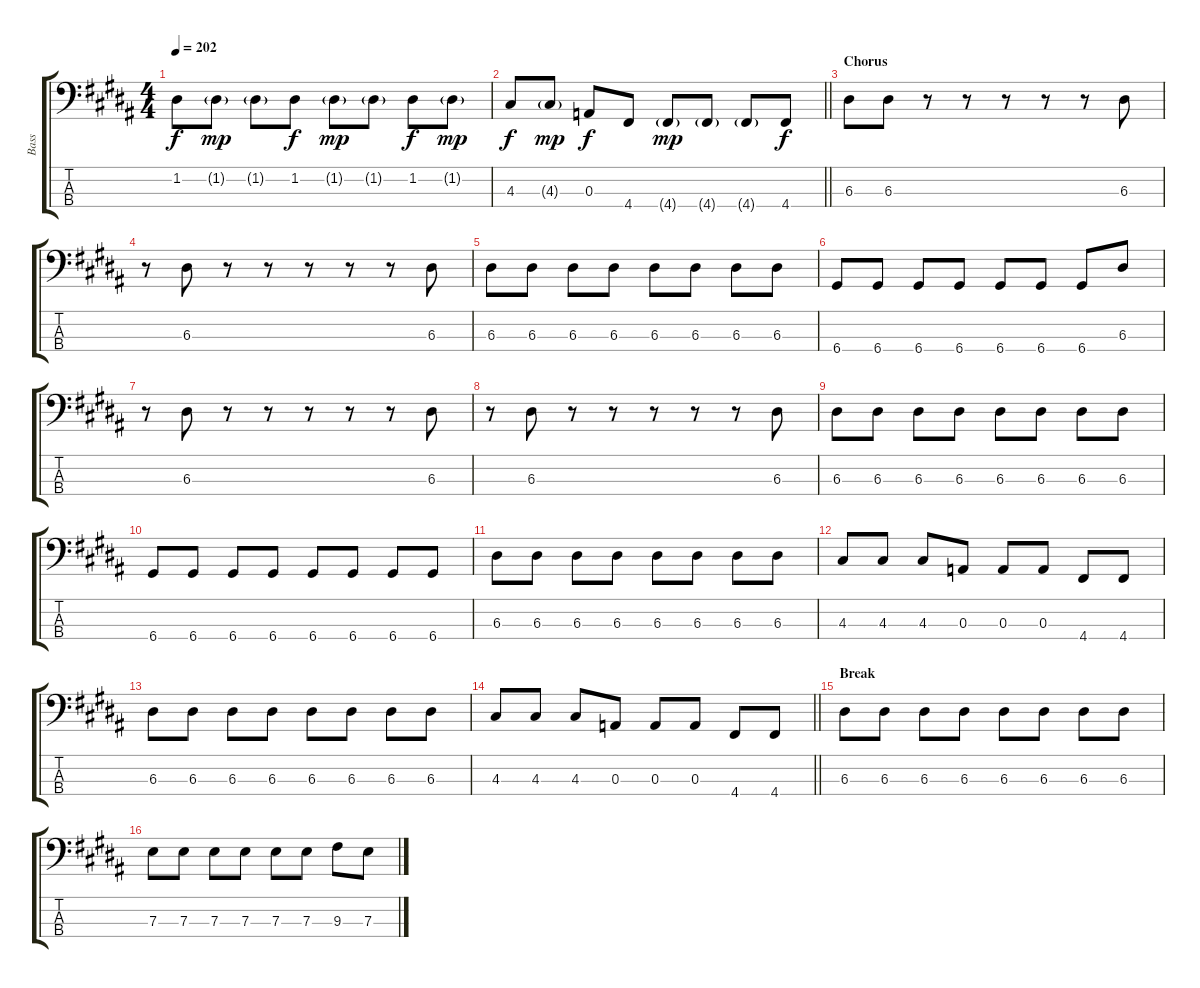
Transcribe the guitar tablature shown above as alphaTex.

\track ("Bass" "Bass") {instrument electricbassfinger}
\staff {score tabs}
\tuning (G2 D2 A1 D1) {hide}
\ts (4 4)
\tempo 202
\clef f4
\ks g#minor
1.2.8{dy f} 1.2{g}.8{dy mp} 1.2{g}.8 1.2.8{dy f} 1.2{g}.8{dy mp} 1.2{g}.8 1.2.8{dy f} 1.2{g}.8{dy mp} |
\barLineRight lightlight
4.3.8{dy f} 4.3{g}.8{dy mp} 0.3.8{dy f} 4.4.8 4.4{g}.8{dy mp} 4.4{g}.8 4.4{g}.8 4.4.8{dy f} |
\section ("" "Chorus")
6.3.8 6.3.8 r.8 r.8 r.8 r.8 r.8 6.3.8 |
r.8 6.3.8 r.8 r.8 r.8 r.8 r.8 6.3.8 |
6.3.8 6.3.8 6.3.8 6.3.8 6.3.8 6.3.8 6.3.8 6.3.8 |
6.4.8 6.4.8 6.4.8 6.4.8 6.4.8 6.4.8 6.4.8 6.3.8 |
r.8 6.3.8 r.8 r.8 r.8 r.8 r.8 6.3.8 |
r.8 6.3.8 r.8 r.8 r.8 r.8 r.8 6.3.8 |
6.3.8 6.3.8 6.3.8 6.3.8 6.3.8 6.3.8 6.3.8 6.3.8 |
6.4.8 6.4.8 6.4.8 6.4.8 6.4.8 6.4.8 6.4.8 6.4.8 |
6.3.8 6.3.8 6.3.8 6.3.8 6.3.8 6.3.8 6.3.8 6.3.8 |
4.3.8 4.3.8 4.3.8 0.3.8 0.3.8 0.3.8 4.4.8 4.4.8 |
6.3.8 6.3.8 6.3.8 6.3.8 6.3.8 6.3.8 6.3.8 6.3.8 |
\barLineRight lightlight
4.3.8 4.3.8 4.3.8 0.3.8 0.3.8 0.3.8 4.4.8 4.4.8 |
\section ("" "Break")
6.3.8 6.3.8 6.3.8 6.3.8 6.3.8 6.3.8 6.3.8 6.3.8 |
7.3.8 7.3.8 7.3.8 7.3.8 7.3.8 7.3.8 9.3.8 7.3.8
